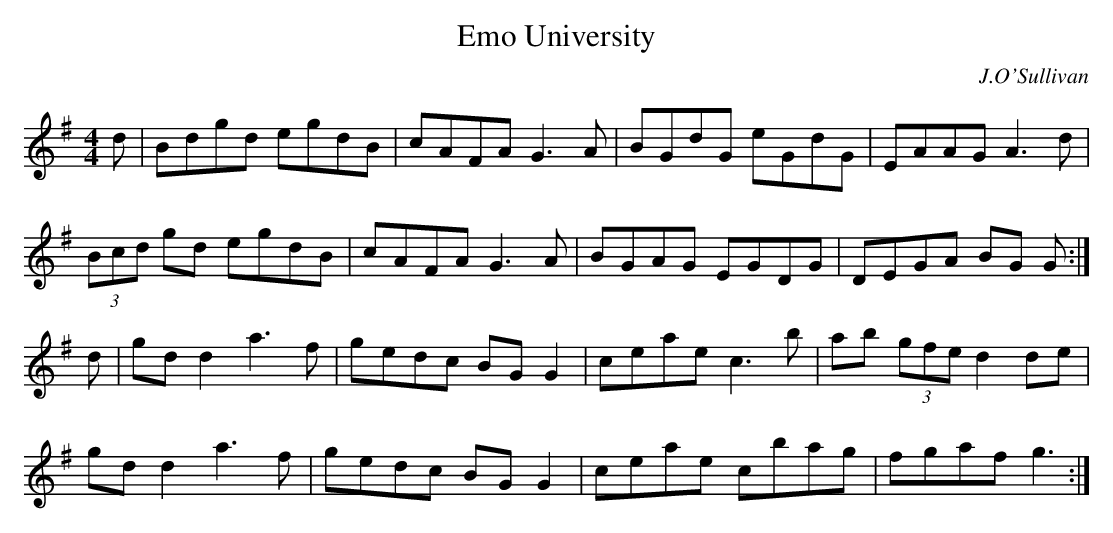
X:1
T: Emo University
C: J.O'Sullivan
M: 4/4
L: 1/8
K: G
d | Bdgd egdB | cAFA G3 A | BGdG eGdG |\
EAAG A3 d |
(3Bcd gd egdB | cAFA G3 A | BGAG EGDG |\
DEGA BG G :|
d | gd d2 a3 f | gedc BG G2 | ceae c3 b |\
ab (3gfe d2 de |
gd d2 a3 f | gedc BG G2 | ceae cbag | fgaf g3 :|
